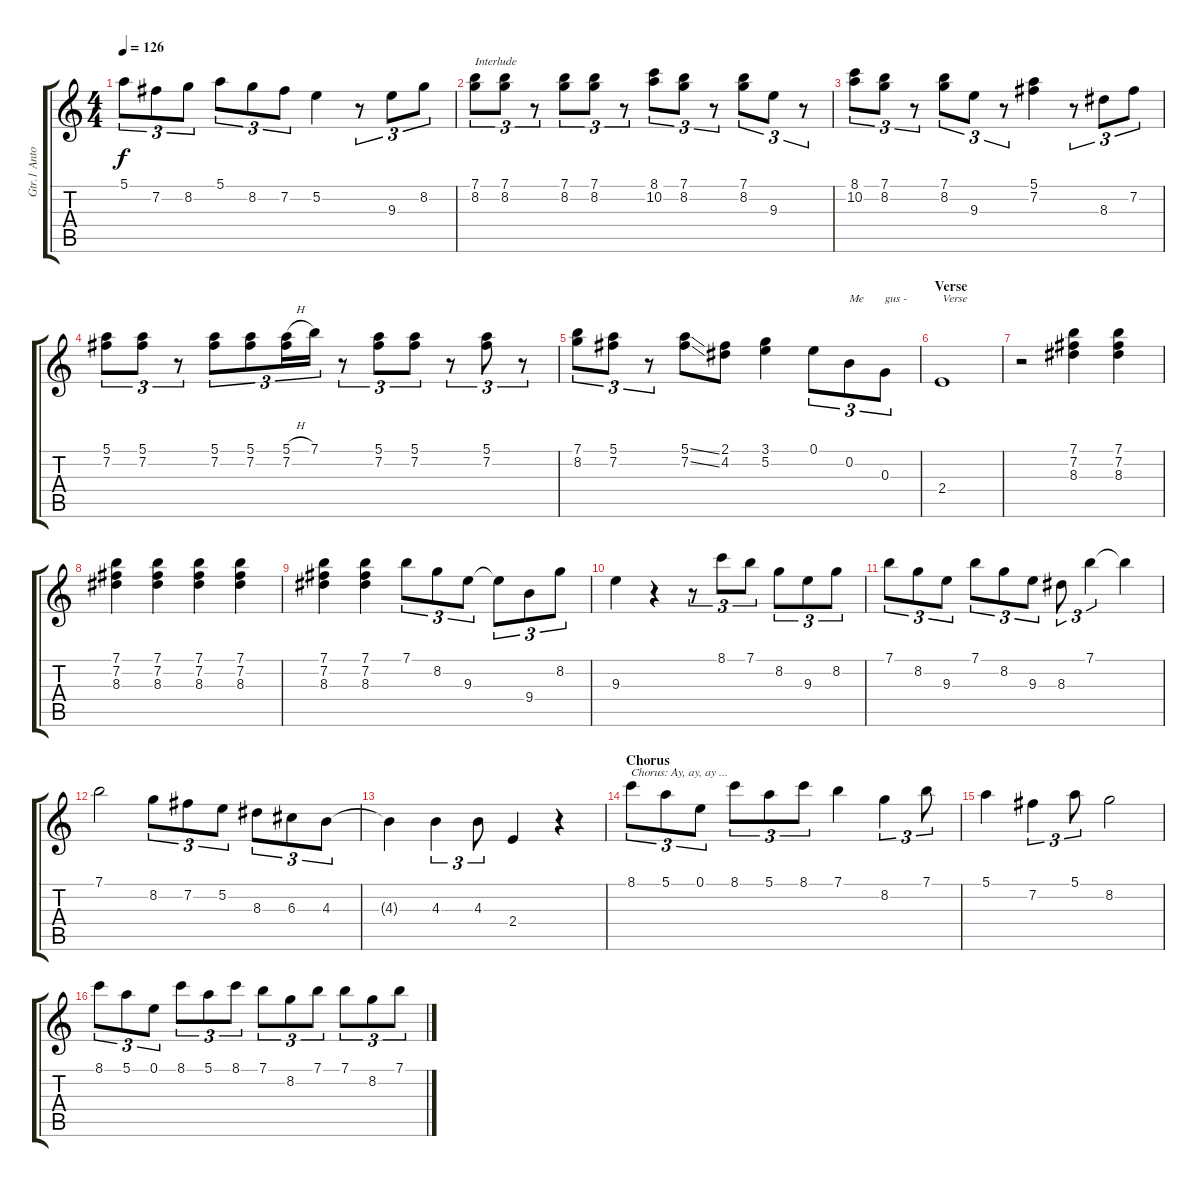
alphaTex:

\track ("Gtr.1 Antonio" "Gtr.1 Anto") {instrument acousticguitarnylon}
\staff {score tabs}
\tuning (E4 B3 G3 D3 A2 E2) {hide}
\ts (4 4)
\tempo 126
\clef g2
\ks c
5.1.8{tu (3 2) dy f} 7.2.8{tu (3 2)} 8.2.8{tu (3 2)} 5.1.8{tu (3 2)} 8.2.8{tu (3 2)} 7.2.8{tu (3 2)} 5.2.4 r.8{tu (3 2)} 9.3.8{tu (3 2)} 8.2.8{tu (3 2)} |
(7.1 8.2).8{tu (3 2) txt "Interlude"} (7.1 8.2).8{tu (3 2)} r.8{tu (3 2)} (7.1 8.2).8{tu (3 2)} (7.1 8.2).8{tu (3 2)} r.8{tu (3 2)} (8.1 10.2).8{tu (3 2)} (7.1 8.2).8{tu (3 2)} r.8{tu (3 2)} (7.1 8.2).8{tu (3 2)} 9.3.8{tu (3 2)} r.8{tu (3 2)} |
(8.1 10.2).8{tu (3 2)} (7.1 8.2).8{tu (3 2)} r.8{tu (3 2)} (7.1 8.2).8{tu (3 2)} 9.3.8{tu (3 2)} r.8{tu (3 2)} (5.1 7.2).4 r.8{tu (3 2)} 8.3.8{tu (3 2)} 7.2.8{tu (3 2)} |
(5.1 7.2).8{tu (3 2)} (5.1 7.2).8{tu (3 2)} r.8{tu (3 2)} (5.1 7.2).8{tu (3 2)} (5.1 7.2).8{tu (3 2)} (5.1{h} 7.2).16{tu (3 2)} 7.1.16{tu (3 2)} r.8{tu (3 2)} (5.1 7.2).8{tu (3 2)} (5.1 7.2).8{tu (3 2)} r.8{tu (3 2)} (5.1 7.2).8{tu (3 2)} r.8{tu (3 2)} |
(7.1 8.2).8{tu (3 2)} (5.1 7.2).8{tu (3 2)} r.8{tu (3 2)} (5.1{ss} 7.2{ss}).8 (2.1 4.2).8 (3.1 5.2).4 0.1.8{tu (3 2)} 0.2.8{tu (3 2) txt "Me"} 0.3.8{tu (3 2) txt "gus - "} |
\section ("" "Verse")
2.4.1{txt "Verse"} |
r.2 (7.1 7.2 8.3).4 (7.1 7.2 8.3).4 |
(7.1 7.2 8.3).4 (7.1 7.2 8.3).4 (7.1 7.2 8.3).4 (7.1 7.2 8.3).4 |
(7.1 7.2 8.3).4 (7.1 7.2 8.3).4 7.1.8{tu (3 2)} 8.2.8{tu (3 2)} 9.3.8{tu (3 2)} 9.3{t}.8{tu (3 2)} 9.4.8{tu (3 2)} 8.2.8{tu (3 2)} |
9.3.4 r.4 r.8{tu (3 2)} 8.1.8{tu (3 2)} 7.1.8{tu (3 2)} 8.2.8{tu (3 2)} 9.3.8{tu (3 2)} 8.2.8{tu (3 2)} |
7.1.8{tu (3 2)} 8.2.8{tu (3 2)} 9.3.8{tu (3 2)} 7.1.8{tu (3 2)} 8.2.8{tu (3 2)} 9.3.8{tu (3 2)} 8.3.8{tu (3 2)} 7.1.4{tu (3 2)} 7.1{t}.4 |
7.1.2 8.2.8{tu (3 2)} 7.2.8{tu (3 2)} 5.2.8{tu (3 2)} 8.3.8{tu (3 2)} 6.3.8{tu (3 2)} 4.3.8{tu (3 2)} |
4.3{t}.4 4.3.4{tu (3 2)} 4.3.8{tu (3 2)} 2.4.4 r.4 |
\section ("" "Chorus")
8.1.8{tu (3 2) txt "Chorus: Ay, ay, ay ..."} 5.1.8{tu (3 2)} 0.1.8{tu (3 2)} 8.1.8{tu (3 2)} 5.1.8{tu (3 2)} 8.1.8{tu (3 2)} 7.1.4 8.2.4{tu (3 2)} 7.1.8{tu (3 2)} |
5.1.4 7.2.4{tu (3 2)} 5.1.8{tu (3 2)} 8.2.2 |
8.1.8{tu (3 2)} 5.1.8{tu (3 2)} 0.1.8{tu (3 2)} 8.1.8{tu (3 2)} 5.1.8{tu (3 2)} 8.1.8{tu (3 2)} 7.1.8{tu (3 2)} 8.2.8{tu (3 2)} 7.1.8{tu (3 2)} 7.1.8{tu (3 2)} 8.2.8{tu (3 2)} 7.1.8{tu (3 2)}
